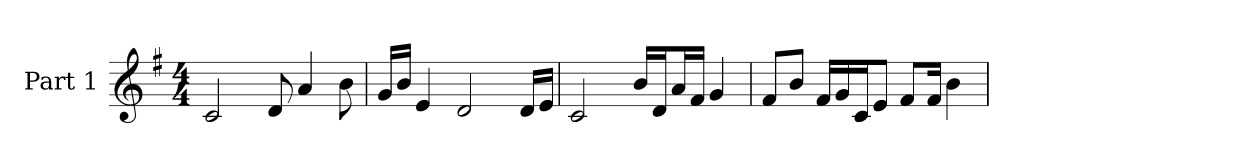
**kern
*part1
*staff1
*I"Part 1
*clefG2
*k[f#]
*G:
*M4/4
=1
2c
8d
4a
8b
=2
16g/LL
16b/JJ
4e
2d
16d/LL
16e/JJ
=3
2c
16b/LL
16d/J
16a/L
16f#/JJ
4g
=4
8f#/L
8b/J
16f#/LL
16g/J
16c/K
8e/J
8f#/L
16f#/Jk
4b
=
*-
